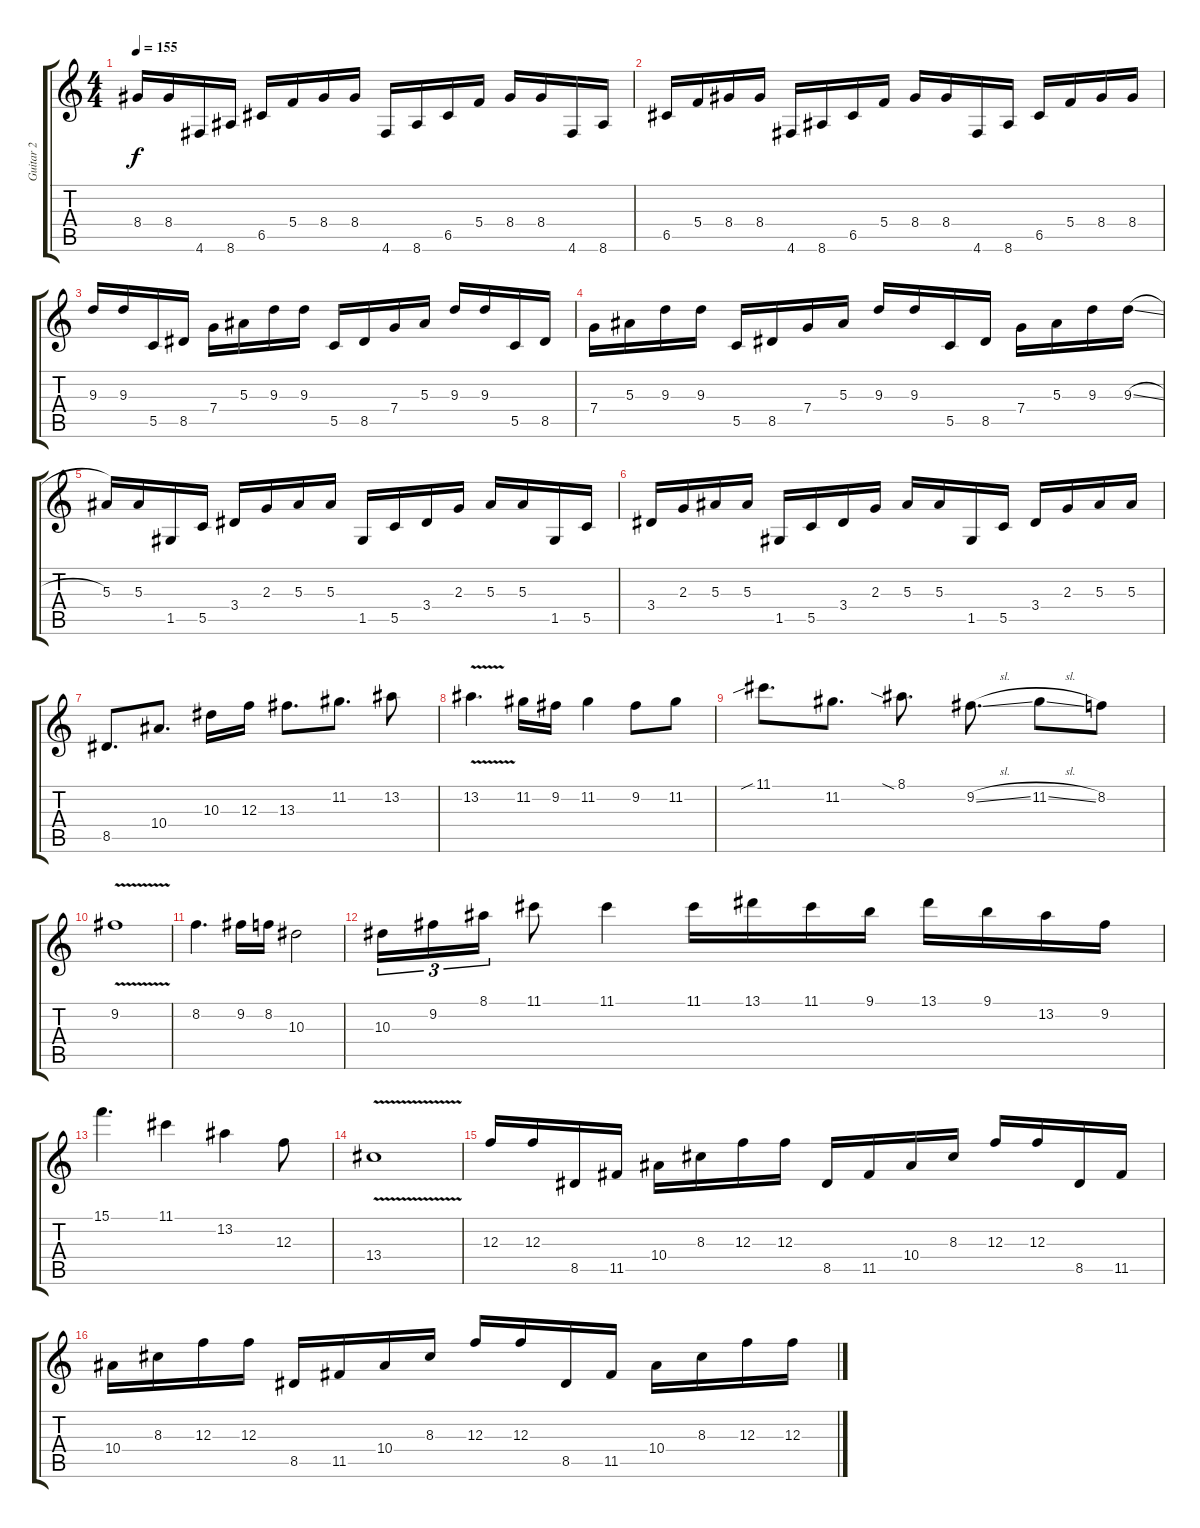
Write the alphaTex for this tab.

\track ("Guitar 2" "Guitar 2") {instrument distortionguitar}
\staff {score tabs}
\tuning (D4 A3 F3 C3 G2 D2) {hide}
\ts (4 4)
\tempo 155
\clef g2
\ks c
8.4.16{dy f} 8.4.16 4.6.16 8.6.16 6.5.16 5.4.16 8.4.16 8.4.16 4.6.16 8.6.16 6.5.16 5.4.16 8.4.16 8.4.16 4.6.16 8.6.16 |
6.5.16 5.4.16 8.4.16 8.4.16 4.6.16 8.6.16 6.5.16 5.4.16 8.4.16 8.4.16 4.6.16 8.6.16 6.5.16 5.4.16 8.4.16 8.4.16 |
9.3.16 9.3.16 5.5.16 8.5.16 7.4.16 5.3.16 9.3.16 9.3.16 5.5.16 8.5.16 7.4.16 5.3.16 9.3.16 9.3.16 5.5.16 8.5.16 |
7.4.16 5.3.16 9.3.16 9.3.16 5.5.16 8.5.16 7.4.16 5.3.16 9.3.16 9.3.16 5.5.16 8.5.16 7.4.16 5.3.16 9.3.16 9.3{sl}.16 |
5.3.16 5.3.16 1.5.16 5.5.16 3.4.16 2.3.16 5.3.16 5.3.16 1.5.16 5.5.16 3.4.16 2.3.16 5.3.16 5.3.16 1.5.16 5.5.16 |
3.4.16 2.3.16 5.3.16 5.3.16 1.5.16 5.5.16 3.4.16 2.3.16 5.3.16 5.3.16 1.5.16 5.5.16 3.4.16 2.3.16 5.3.16 5.3.16 |
8.5.8{d} 10.4.8{d} 10.3.16 12.3.16 13.3.8{d} 11.2.8{d} 13.2.8 |
13.2{v}.4{d} 11.2.16 9.2.16 11.2.4 9.2.8 11.2.8 |
11.1{sib}.8{d} 11.2.8{d} 8.1{sia}.8{d} 9.2{sl}.8{d} 11.2{sl}.8 8.2.8 |
9.2{v}.1 |
8.2.4{d} 9.2.16 8.2.16 10.3.2 |
10.3.16{tu (3 2)} 9.2.16{tu (3 2)} 8.1.16{tu (3 2)} 11.1.8 11.1.4 11.1.16 13.1.16 11.1.16 9.1.16 13.1.16 9.1.16 13.2.16 9.2.16 |
15.1.4{d} 11.1.4 13.2.4 12.3.8 |
13.4{v}.1 |
12.3.16 12.3.16 8.5.16 11.5.16 10.4.16 8.3.16 12.3.16 12.3.16 8.5.16 11.5.16 10.4.16 8.3.16 12.3.16 12.3.16 8.5.16 11.5.16 |
10.4.16 8.3.16 12.3.16 12.3.16 8.5.16 11.5.16 10.4.16 8.3.16 12.3.16 12.3.16 8.5.16 11.5.16 10.4.16 8.3.16 12.3.16 12.3.16
